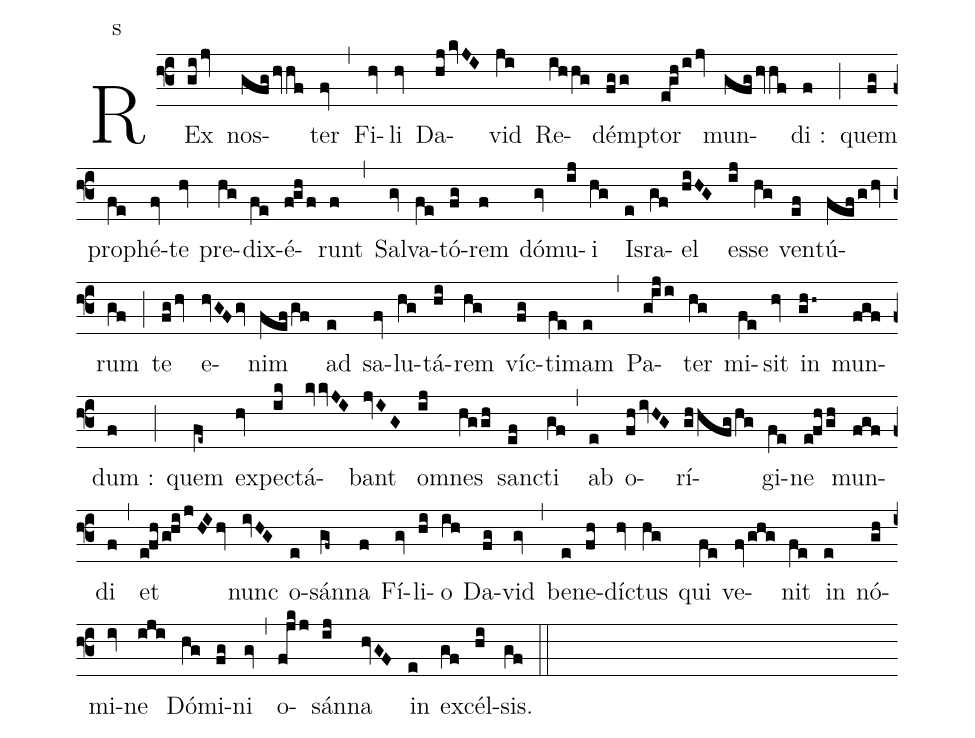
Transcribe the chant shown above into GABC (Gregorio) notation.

annotation: s;
%%
(f3)
REx(gijv) nos(gfghvhf)ter(fv) (,)
Fi(hv)li(hv) Da(hjkvJI)vid(ji) Re(ihhg)démp(fgg)tor(eghijv) mun(gfghvhf)di :(f) (;)
quem(fg) pro(fe)phé(fv)te(hv) pre(hg)dix(fe)é(fghf)runt(f) (,)
Sal(gv)va(fe)tó(fg)rem(f) dó(gv)mu(ij)i(hg) Is(e)ra(gf)el(hiHG) es(ij)se(hg) ven(ef)tú(fefghv)rum(gf) (;)
te(fghv) e(hvGFgv)nim(fefgf) ad(e) sa(fv)lu(hg)tá(hi)rem(hg) víc(fg)ti(fe)mam(e) (,)
Pa(giji)ter(hg) mi(fe)sit(hv) in(ghh~) mun(fgf)dum :(f) (;)
quem(fe~) ex(hv)pec(ik)tá(kvkvJI)bant(jvIG) om(ij)nes(hggh) sanc(ef)ti(gf) (,)
ab(e) o(fhivHG)rí(ghhfghg)gi(fe)ne(efhgh) mun(fgf)di(f) (,)
et(efhghijHIhv) nunc(ivHG) o(e)sán(gf~)na(f) Fí(gv)li(hi)o(ih) Da(fg)vid(gv) (,)
be(e)ne(fh)díc(hv)tus(hg) qui(fe) ve(fvghg)nit(fe) in(e) nó(gh)mi(iv)ne(iji) Dó(hg)mi(fg)ni(gv) (,)
o(fjkj)sán(ij)na(hvGF) in(e) ex(gf)cél(hi)sis.(gf) (::)
